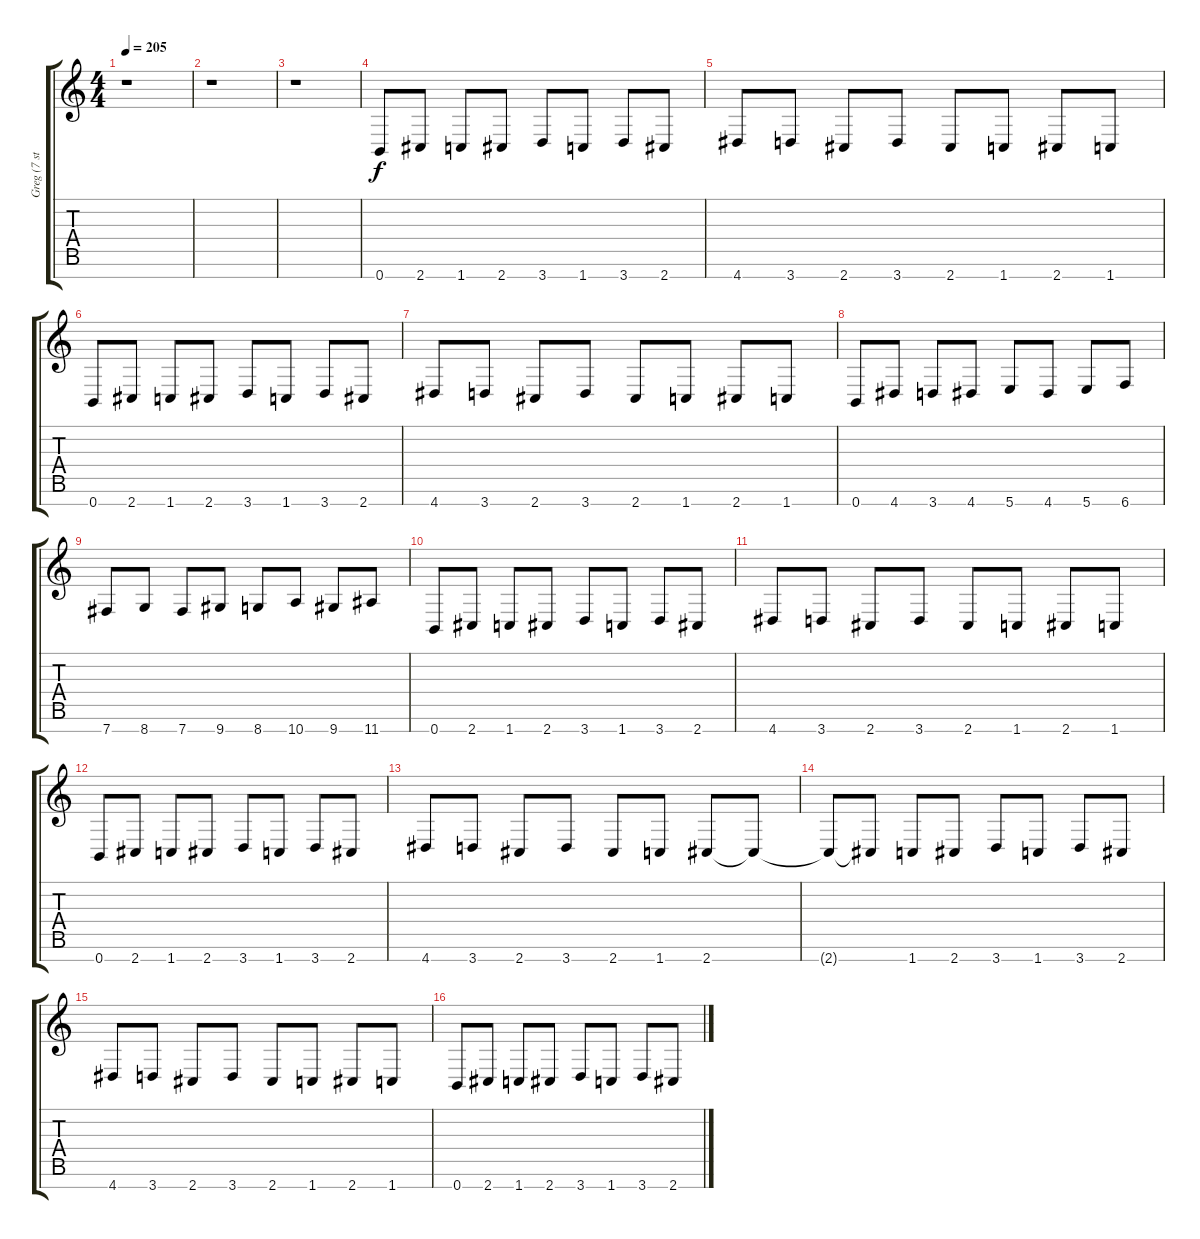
\track ("Greg (7 strings)" "Greg (7 st") {instrument overdrivenguitar}
\staff {score tabs}
\tuning (Gb4 Db4 A3 E3 B2 Gb2 B1) {hide}
\ts (4 4)
\tempo 205
\clef g2
\ks c
r.1{dy f instrument overdrivenguitar} |
r.1 |
r.1 |
0.7.8 2.7.8 1.7.8 2.7.8 3.7.8 1.7.8 3.7.8 2.7.8 |
4.7.8 3.7.8 2.7.8 3.7.8 2.7.8 1.7.8 2.7.8 1.7.8 |
0.7.8 2.7.8 1.7.8 2.7.8 3.7.8 1.7.8 3.7.8 2.7.8 |
4.7.8 3.7.8 2.7.8 3.7.8 2.7.8 1.7.8 2.7.8 1.7.8 |
0.7.8 4.7.8 3.7.8 4.7.8 5.7.8 4.7.8 5.7.8 6.7.8 |
7.7.8 8.7.8 7.7.8 9.7.8 8.7.8 10.7.8 9.7.8 11.7.8 |
0.7.8 2.7.8 1.7.8 2.7.8 3.7.8 1.7.8 3.7.8 2.7.8 |
4.7.8 3.7.8 2.7.8 3.7.8 2.7.8 1.7.8 2.7.8 1.7.8 |
0.7.8 2.7.8 1.7.8 2.7.8 3.7.8 1.7.8 3.7.8 2.7.8 |
4.7.8 3.7.8 2.7.8 3.7.8 2.7.8 1.7.8 2.7.8 2.7{t}.8 |
2.7{t}.8 2.7{t}.8 1.7.8 2.7.8 3.7.8 1.7.8 3.7.8 2.7.8 |
4.7.8 3.7.8 2.7.8 3.7.8 2.7.8 1.7.8 2.7.8 1.7.8 |
0.7.8 2.7.8 1.7.8 2.7.8 3.7.8 1.7.8 3.7.8 2.7.8
